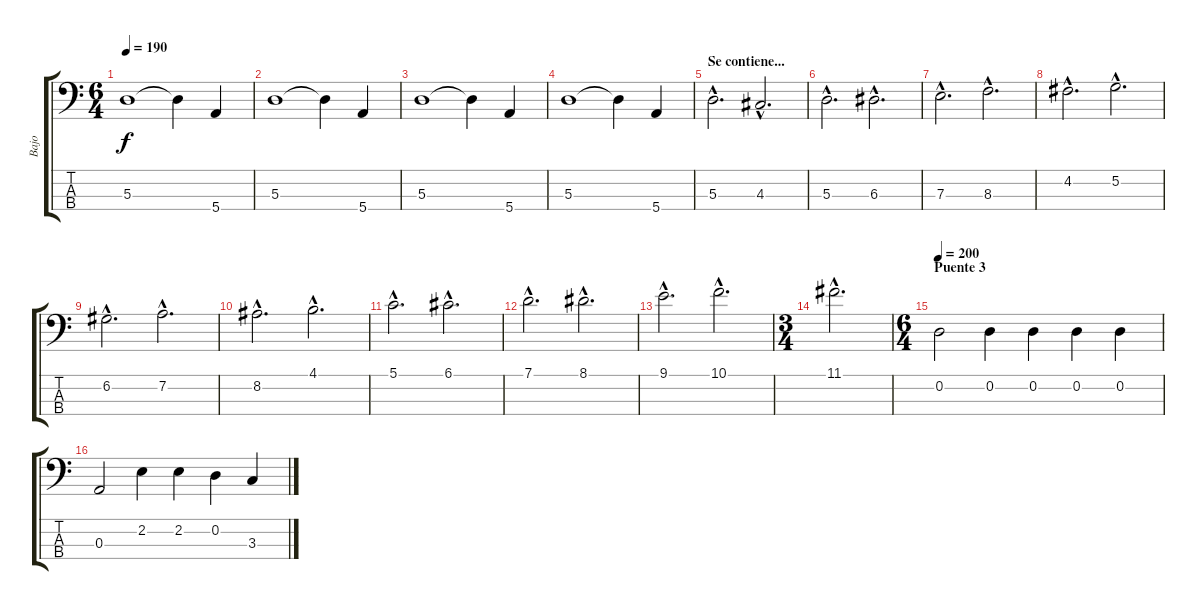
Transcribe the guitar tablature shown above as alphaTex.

\track ("Bajo" "Bajo") {instrument electricbassfinger}
\staff {score tabs}
\tuning (G2 D2 A1 E1) {hide}
\ts (6 4)
\tempo 190
\clef f4
\ks c
5.3.1{dy f} 5.3{t}.4 5.4.4 |
5.3.1 5.3{t}.4 5.4.4 |
5.3.1 5.3{t}.4 5.4.4 |
5.3.1 5.3{t}.4 5.4.4 |
\section ("" "Se contiene...")
5.3{hac}.2{d} 4.3{hac}.2{d} |
5.3{hac}.2{d} 6.3{hac}.2{d} |
7.3{hac}.2{d} 8.3{hac}.2{d} |
4.2{hac}.2{d} 5.2{hac}.2{d} |
6.2{hac}.2{d} 7.2{hac}.2{d} |
8.2{hac}.2{d} 4.1{hac}.2{d} |
5.1{hac}.2{d} 6.1{hac}.2{d} |
7.1{hac}.2{d} 8.1{hac}.2{d} |
9.1{hac}.2{d} 10.1{hac}.2{d} |
\ts (3 4)
11.1{hac}.2{d} |
\ts (6 4)
\section ("" "Puente 3")
\tempo 200
0.2.2 0.2.4 0.2.4 0.2.4 0.2.4 |
0.3.2 2.2.4 2.2.4 0.2.4 3.3.4
